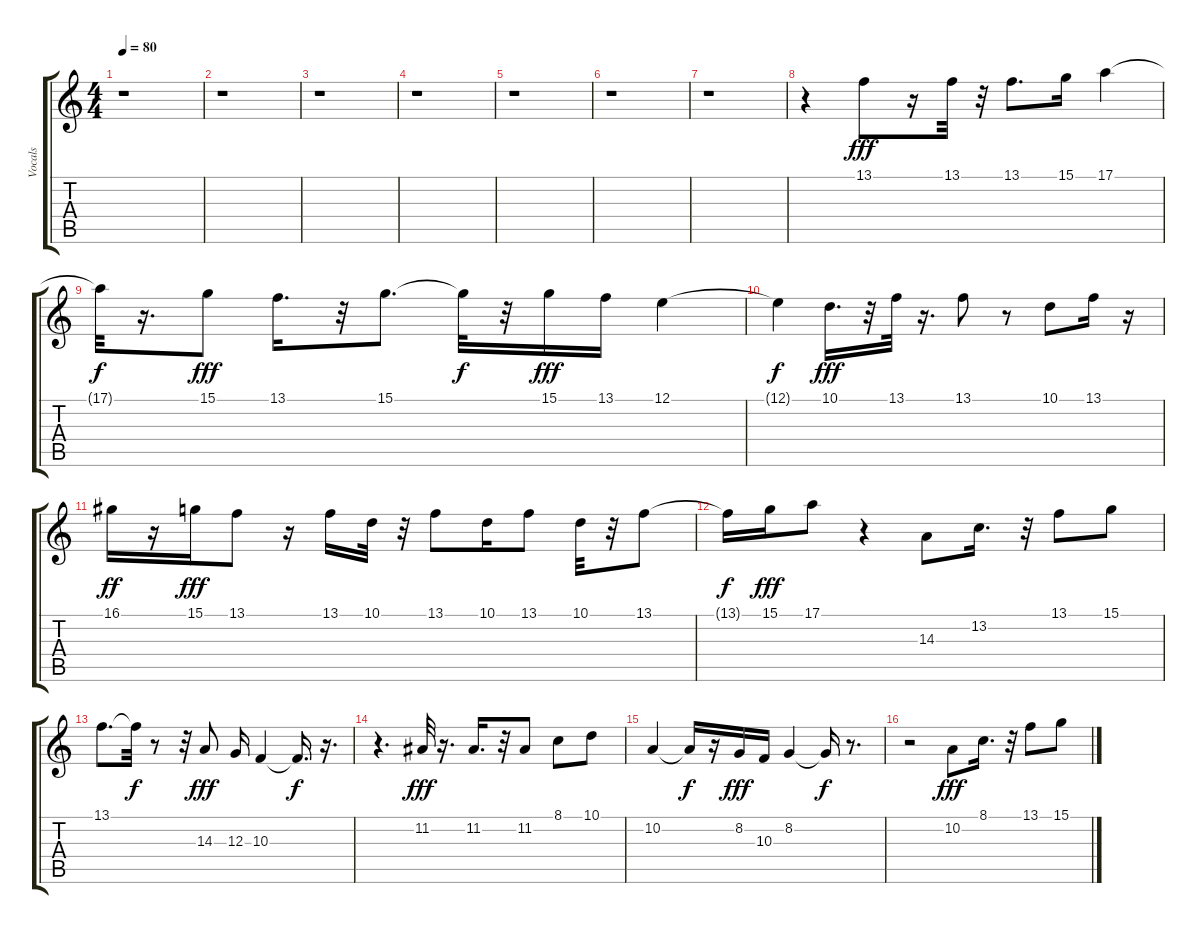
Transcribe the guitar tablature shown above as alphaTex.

\track ("Vocals" "Vocals") {instrument tremolostrings}
\staff {score tabs}
\tuning (E4 B3 G3 D3 A2 E2) {hide}
\ts (4 4)
\tempo 80
\clef g2
\ks c
r.1{dy fff} |
r.1 |
r.1 |
r.1 |
r.1 |
r.1 |
r.1 |
r.4 13.1.8 r.16 13.1.32 r.32 13.1.8{d} 15.1.16 17.1.4 |
17.1{t}.32{dy f} r.16{d} 15.1.8{dy fff} 13.1.16{d} r.32 15.1.8{d} 15.1{t}.32{dy f} r.32 15.1.16{dy fff} 13.1.16 12.1.4 |
12.1{t}.4{dy f} 10.1.16{d dy fff} r.32 13.1.32 r.16{d} 13.1.8 r.8 10.1.8 13.1.16 r.16 |
16.1.16{dy ff} r.16 15.1.16{dy fff} 13.1.8 r.16 13.1.16 10.1.32 r.32 13.1.8 10.1.16 13.1.8 10.1.32 r.32 13.1.8 |
13.1{t}.16{dy f} 15.1.16{dy fff} 17.1.8 r.4 14.3.8 13.2.16{d} r.32 13.1.8 15.1.8 |
13.1.8{d} 13.1{t}.32{dy f} r.8 r.32 14.3.8{dy fff} 12.3.16 10.3.4 10.3{t}.16{d dy f} r.16{d} |
r.4{d} 11.2.32{dy fff} r.16{d} 11.2.16{d} r.32 11.2.8 8.1.8 10.1.8 |
10.2.4 10.2{t}.16{dy f} r.16 8.2.16{dy fff} 10.3.16 8.2.4 8.2{t}.16{dy f} r.8{d} |
r.2 10.2.8{dy fff} 8.1.16{d} r.32 13.1.8 15.1.8
